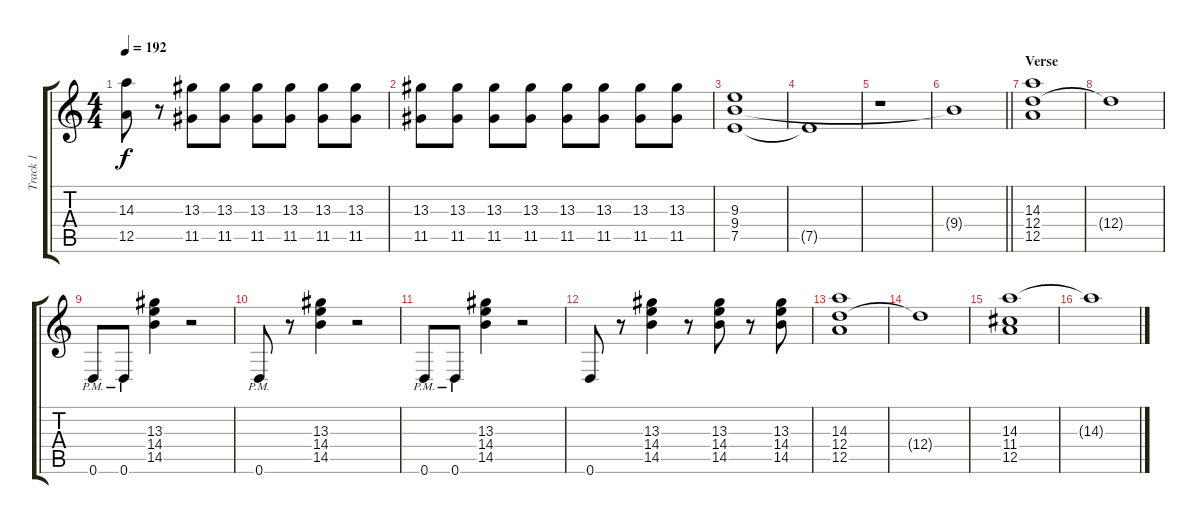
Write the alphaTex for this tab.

\track ("Track 1" "Track 1") {instrument electricguitarclean}
\staff {score tabs}
\tuning (E4 B3 G3 D3 A2 D2) {hide}
\ts (4 4)
\tempo 192
\clef g2
\ks c
(14.3 12.5).8{dy f} r.8 (13.3 11.5).8 (13.3 11.5).8 (13.3 11.5).8 (13.3 11.5).8 (13.3 11.5).8 (13.3 11.5).8 |
(13.3 11.5).8 (13.3 11.5).8 (13.3 11.5).8 (13.3 11.5).8 (13.3 11.5).8 (13.3 11.5).8 (13.3 11.5).8 (13.3 11.5).8 |
(9.3 9.4 7.5).1 |
7.5{t}.1 |
r.1 |
\barLineRight lightlight
9.4{t}.1 |
\section ("" "Verse")
(14.3 12.4 12.5).1 |
12.4{t}.1 |
0.6{pm}.8 0.6{pm}.8 (13.3 14.4 14.5).4 r.2 |
0.6{pm}.8 r.8 (13.3 14.4 14.5).4 r.2 |
0.6{pm}.8 0.6{pm}.8 (13.3 14.4 14.5).4 r.2 |
0.6.8 r.8 (13.3 14.4 14.5).4 r.8 (13.3 14.4 14.5).8 r.8 (13.3 14.4 14.5).8 |
(14.3 12.4 12.5).1 |
12.4{t}.1 |
(14.3 11.4 12.5).1 |
14.3{t}.1
